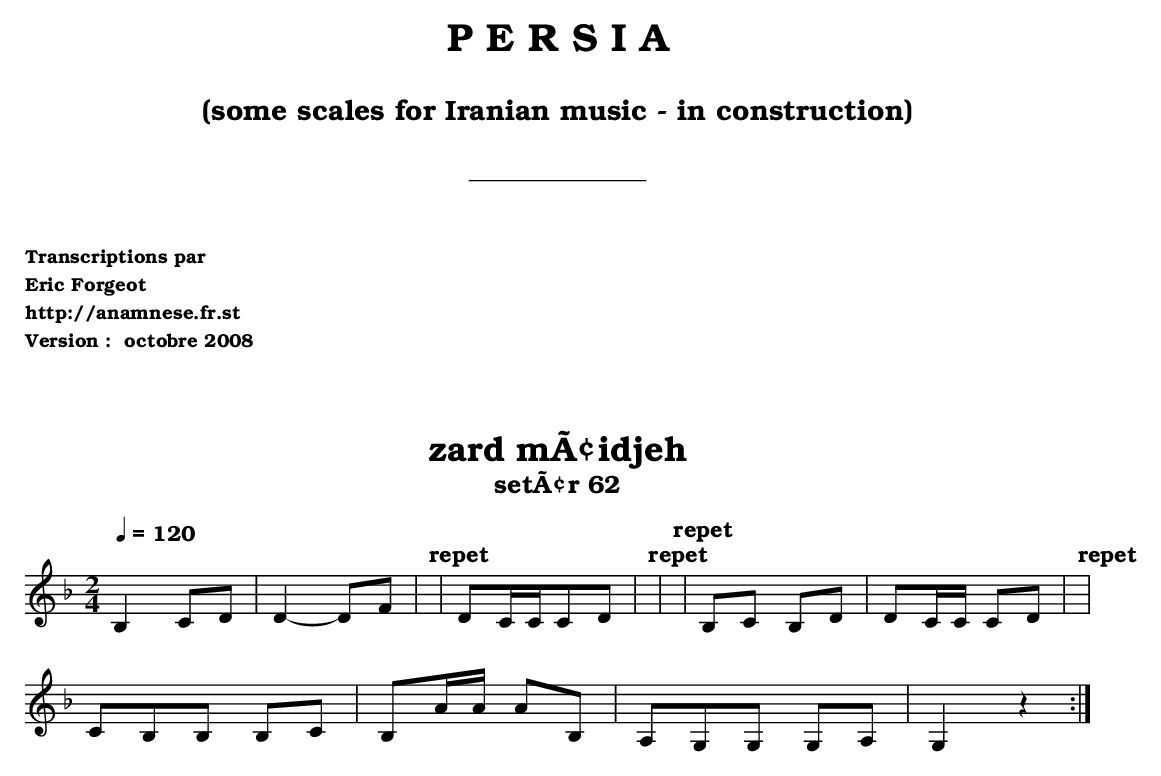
X:1
T:zard mâidjeh
T:setâr 62
L:1/8
Q:1/4=120
M:2/4
K:F
B,2 CD | D2-DF | "repet" | DC/C/CD | "repet"|"repet"| B,C B,D | DC/C/ CD |"repet" |
CB,B, B,C | B,!b!A/A/ A!=!B, | !b!A,!=!G,G, G,!b!A,!=! | G,2 z2 :|
